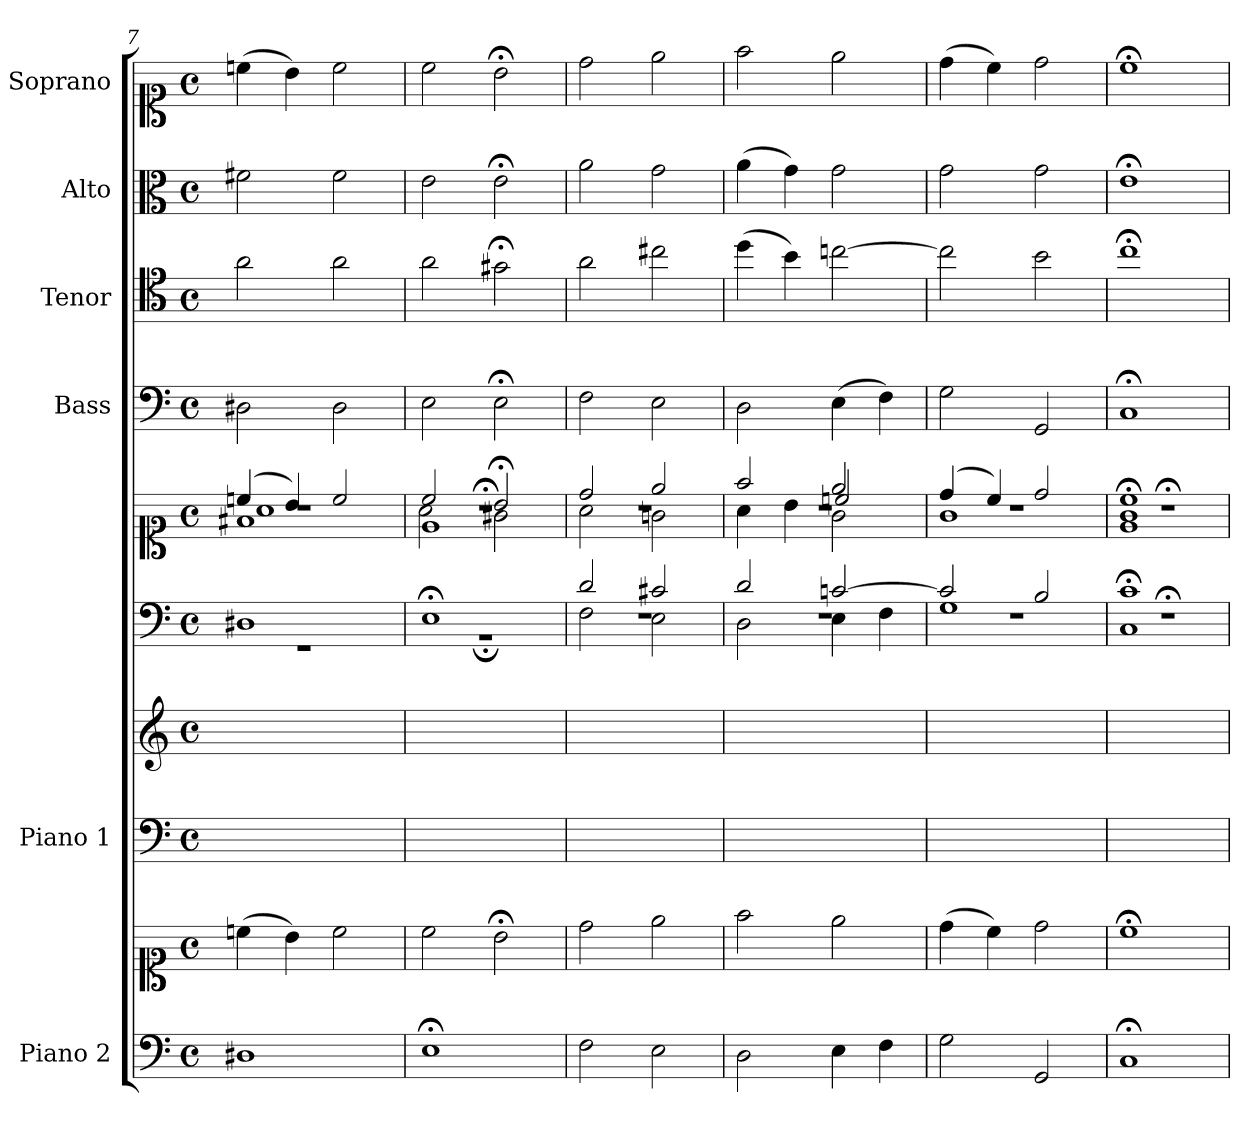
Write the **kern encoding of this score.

**kern	**kern	**kern	**kern	**kern	**kern	**kern	**kern	**kern	**kern
*part6	*part6	*part5	*part5	*part5	*part5	*part4	*part3	*part2	*part1
*staff10	*staff9	*staff8	*staff7	*staff6	*staff5	*staff4	*staff3	*staff2	*staff1
*I"Piano 2	*	*I"Piano 1	*	*	*	*I"Bass	*I"Tenor	*I"Alto	*I"Soprano
*I'Pno 2	*	*I'Pno 1	*	*	*	*I'B.	*I'T.	*I'A.	*I'S.
*clefF4	*clefC1	*clefF4	*clefG2	*clefF4	*clefC1	*clefF4	*clefC4	*clefC3	*clefC1
*	*	*	*	*	*	*	*ITrd7c12	*	*
*k[]	*k[]	*k[]	*k[]	*k[]	*k[]	*k[]	*k[]	*k[]	*k[]
*M4/4	*M4/4	*M4/4	*M4/4	*M4/4	*M4/4	*M4/4	*M4/4	*M4/4	*M4/4
*met(c)	*met(c)	*met(c)	*met(c)	*met(c)	*met(c)	*met(c)	*met(c)	*met(c)	*met(c)
=7	=7	=7	=7	=7	=7	=7	=7	=7	=7
*	*	*	*	*^	*^	*	*	*	*
*	*	*	*	*	*	*	*^	*	*	*	*
*	*	*	*	*	*	*	*	*^	*	*	*	*
1D#X\	(4ccn\	1ryy	1ryy	1D#X\	1r	(4ccn/	1f#X\	1a\	1r	2D#X\	2A\	2f#X\	(4ccn\
.	4b\)	.	.	.	.	4b/)	.	.	.	.	.	.	4b\)
.	2cc\	.	.	.	.	2cc/	.	.	.	2D#\	2A\	2f#\	2cc\
=8	=8	=8	=8	=8	=8	=8	=8	=8	=8	=8	=8	=8	=8
1E;\	2cc\	1ryy	1ryy	1E;\	1r;<	2cc/	1e\	2a\	1r;<	2E\	2A\	2e\	2cc\
.	2b;<\	.	.	.	.	2b;</	.	2g#X\	.	2E;<\	2G#X;<\	2e;<\	2b;<\
*	*	*	*	*	*	*	*	*v	*v	*	*	*	*
=9	=9	=9	=9	=9	=9	=9	=9	=9	=9	=9	=9	=9
*	*	*	*	*	*^	*	*	*	*	*	*	*
2F\	2dd\	1ryy	1ryy	2d/	2F\	1r	2dd/	2a\	1r	2F\	2A\	2a\	2dd\
2E\	2ee\	.	.	2c#X/	2E\	.	2ee/	2gn\	.	2E\	2c#X\	2g\	2ee\
=10	=10	=10	=10	=10	=10	=10	=10	=10	=10	=10	=10	=10	=10
*	*	*	*	*	*	*	*	*	*^	*	*	*	*
2D\	2ff\	1ryy	1ryy	2d/	2D\	1r	2ff/	4a\	2ryy	1r	2D\	(4d\	(4a\	2ff\
.	.	.	.	.	.	.	.	4b\	.	.	.	4B\)	4g\)	.
4E\	2ee\	.	.	[>2cn/	4E\	.	2ee/	2ccn/	2g\	.	(4E\	[>2cn\	2g\	2ee\
4F\	.	.	.	.	4F\	.	.	.	.	.	4F\)	.	.	.
=11	=11	=11	=11	=11	=11	=11	=11	=11	=11	=11	=11	=11	=11	=11
2G\	(4dd\	1ryy	1ryy	2c/]	1G\	1r	(4dd/	1g\	1r	1r	2G\	2c\]	2g\	(4dd\
.	4cc\)	.	.	.	.	.	4cc/)	.	.	.	.	.	.	4cc\)
2GG/	2dd\	.	.	2B/	.	.	2dd/	.	.	.	2GG/	2B\	2g\	2dd\
=12	=12	=12	=12	=12	=12	=12	=12	=12	=12	=12	=12	=12	=12	=12
1C;/	1cc;<\	1ryy	1ryy	1c;/	1C\	1r;<	1cc;</	1g\	1e\	1r;<	1C;</	1c;<\	1e;<\	1cc;<\
*	*	*	*	*v	*v	*v	*	*	*	*	*	*	*	*
*	*	*	*	*	*v	*v	*v	*v	*	*	*	*
=	=	=	=	=	=	=	=	=	=
*-	*-	*-	*-	*-	*-	*-	*-	*-	*-
